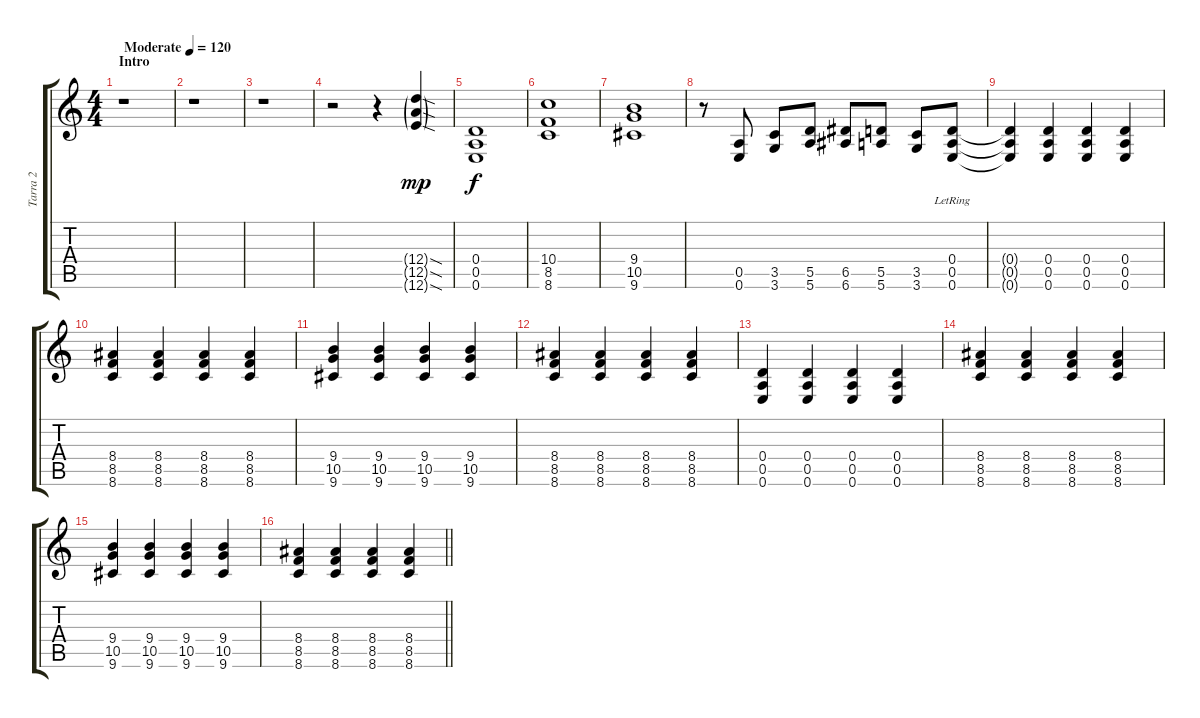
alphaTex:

\track ("Tarra 2" "Tarra 2") {instrument distortionguitar}
\staff {score tabs}
\tuning (E4 B3 G3 D3 A2 E2) {hide}
\ts (4 4)
\section ("" "Intro")
\tempo (120 "Moderate")
\clef g2
\ks c
r.1{dy mp instrument distortionguitar} |
r.1 |
r.1 |
r.2 r.4 (12.4{sod g} 12.5{sod g} 12.6{sod g}).4 |
(0.4 0.5 0.6).1{dy f} |
(10.4 8.5 8.6).1 |
(9.4 10.5 9.6).1 |
r.8 (0.5 0.6).8 (3.5 3.6).8 (5.5 5.6).8 (6.5 6.6).8 (5.5 5.6).8 (3.5 3.6).8 (0.4 0.5{lr} 0.6).8 |
(0.4{t} 0.5{t} 0.6{t}).4 (0.4 0.5 0.6).4 (0.4 0.5 0.6).4 (0.4 0.5 0.6).4 |
(8.4 8.5 8.6).4 (8.4 8.5 8.6).4 (8.4 8.5 8.6).4 (8.4 8.5 8.6).4 |
(9.4 10.5 9.6).4 (9.4 10.5 9.6).4 (9.4 10.5 9.6).4 (9.4 10.5 9.6).4 |
(8.4 8.5 8.6).4 (8.4 8.5 8.6).4 (8.4 8.5 8.6).4 (8.4 8.5 8.6).4 |
(0.4 0.5 0.6).4 (0.4 0.5 0.6).4 (0.4 0.5 0.6).4 (0.4 0.5 0.6).4 |
(8.4 8.5 8.6).4 (8.4 8.5 8.6).4 (8.4 8.5 8.6).4 (8.4 8.5 8.6).4 |
(9.4 10.5 9.6).4 (9.4 10.5 9.6).4 (9.4 10.5 9.6).4 (9.4 10.5 9.6).4 |
\barLineRight lightlight
(8.4 8.5 8.6).4 (8.4 8.5 8.6).4 (8.4 8.5 8.6).4 (8.4 8.5 8.6).4
